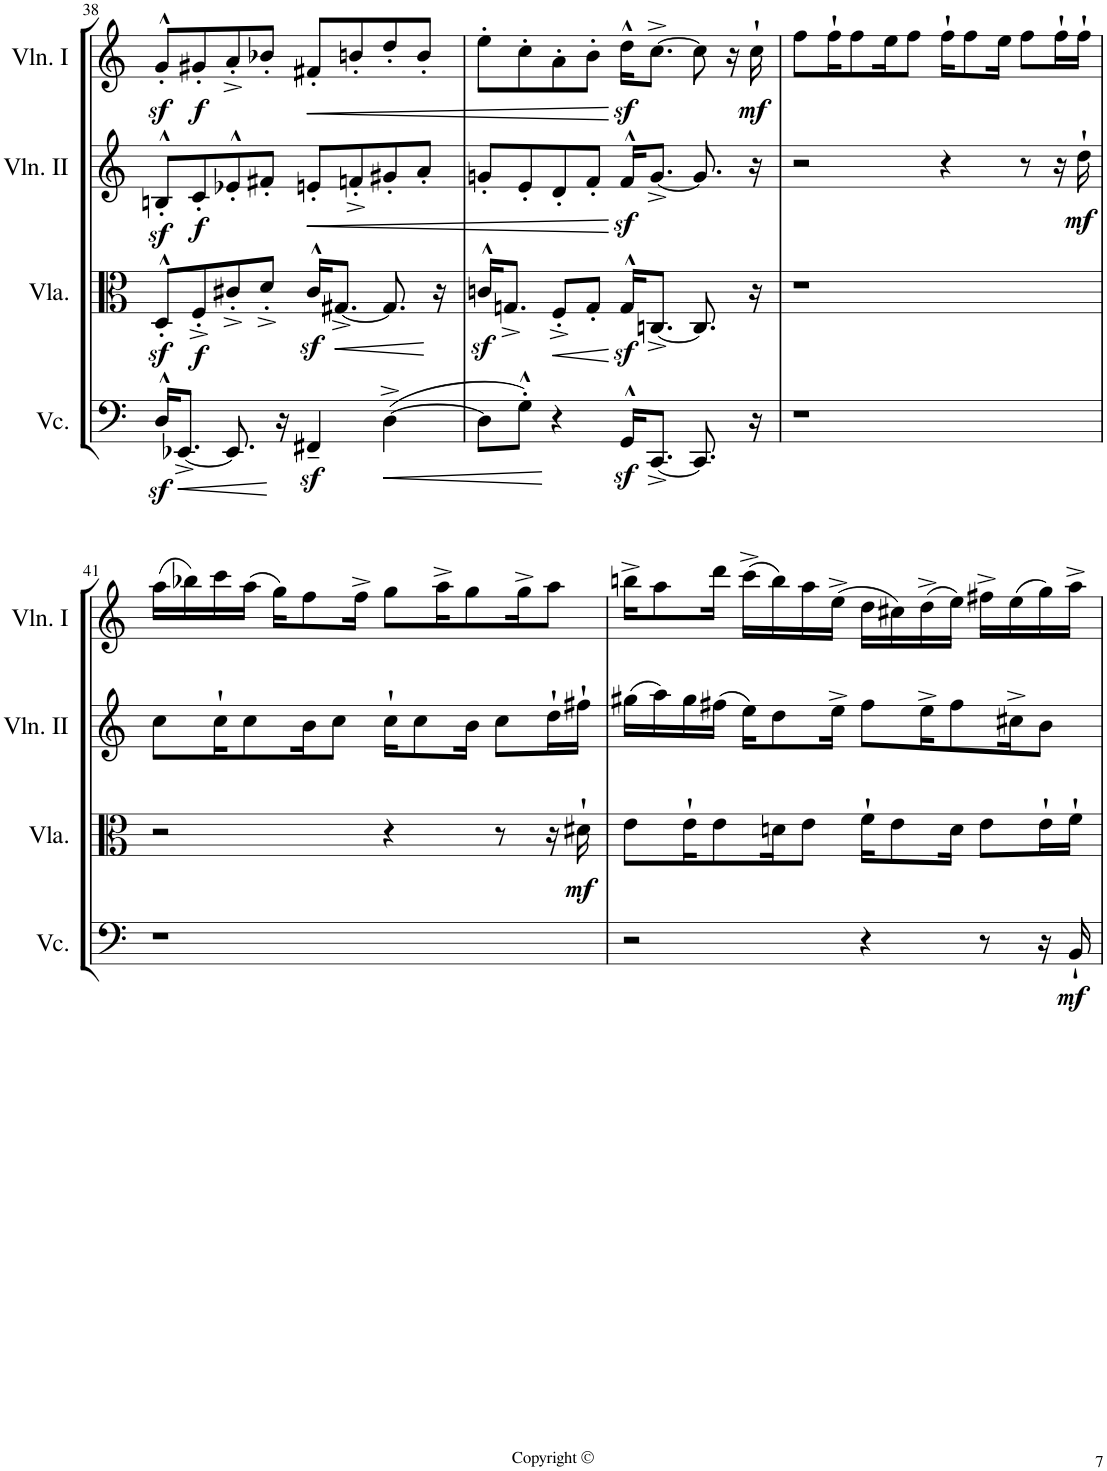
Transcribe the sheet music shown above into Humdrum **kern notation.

**kern	**dynam	**kern	**dynam	**kern	**dynam	**kern	**dynam
*part4	*part4	*part3	*part3	*part2	*part2	*part1	*part1
*staff4	*staff4	*staff3	*staff3	*staff2	*staff2	*staff1	*staff1
*I"Violoncello	*	*I"Viola	*	*I"Violin II	*	*I"Violin I	*
*I'Vc.	*	*I'Vla.	*	*I'Vln. II	*	*I'Vln. I	*
!!LO:PB:g=z
*clefF4	*	*clefC3	*	*clefG2	*	*clefG2	*
*k[]	*	*k[]	*	*k[]	*	*k[]	*
*M4/4	*	*M4/4	*	*M4/4	*	*M4/4	*
=38	=38	=38	=38	=38	=38	=38	=38
16Dz<^^/KL	.	8Dz<'^^/L	.	8Bnz<'^^/L	.	8gz<'^^/L	.
!	!LO:HP:b	!	!	!	!	!	!
[8.EE-X^/J	<	.	.	.	.	.	.
!	!	!	!LO:DY:b	!	!LO:DY:b	!	!LO:DY:b
.	.	8F'^/	f	8c'/	f	8g#X'/	f
8.EE-/]	.	8c#X'^/	.	8e-X'^^/	.	8a'^/	.
.	.	8d'^/J	.	8f#X'/J	.	8b-X'/J	.
16r	.	.	.	.	.	.	.
!	!	!	!	!	!	!	!LO:HP:b
4FF#Xz<~/	.	16c#z<^^/KL	.	8en'/L	.	8f#X'/L	<
!	!	!	!LO:HP:b	!	!	!	!
.	.	[8.G#X^/J	<	.	.	.	.
.	.	.	.	8fn'^/	.	8bn'/	.
([4D^\	.	8.G#/]	.	8g#X'/	.	8dd'/	.
.	.	.	.	8a'/J	.	8b'/J	.
.	.	16r	.	.	.	.	.
=39	=39	=39	=39	=39	=39	=39	=39
8D\L]	.	16cnz<^^/KL	.	8gn'/L	.	8ee'\L	.
.	.	8.Gn^/J	.	.	.	.	.
8G'^^\J)	.	.	.	8e'/	.	8cc'\	.
4r	[	8F'^/L	.	8d'/	.	8a'\	.
.	.	8G'/J	.	8f'/J	.	8b'\J	.
16GGz<^^/KL	.	16Gz<^^/KL	[	16fz<^^/KL	.	16ddz<^^\KL	[
[8.CC^/J	.	[8.Cn^/J	.	[8.g^/J	.	[8.cc^\J	.
8.CC/]	.	8.C/]	.	8.g/]	.	8cc\]	.
.	.	.	.	.	.	16r	.
!	!	!	!	!	!	!	!LO:DY:b
16r	.	16r	.	16r	.	16cc`\	mf
=40	=40	=40	=40	=40	=40	=40	=40
1r	.	1r	.	2r	.	8ff\L	.
.	.	.	.	.	.	16ff`\K	.
.	.	.	.	.	.	8ff\	.
.	.	.	.	.	.	16ee\K	.
.	.	.	.	.	.	8ff\J	.
.	.	.	.	4r	.	16ff`\KL	.
.	.	.	.	.	.	8ff\	.
.	.	.	.	.	.	16ee\Jk	.
.	.	.	.	8r	.	8ff\L	.
.	.	.	.	16r	.	16ff`\L	.
!	!	!	!	!	!LO:DY:b	!	!
.	.	.	.	16dd`\	mf	16ff`\JJ	.
!!LO:LB:g=z
=41	=41	=41	=41	=41	=41	=41	=41
1r	.	2r	.	8cc\L	.	(16aa\LL	.
.	.	.	.	.	.	16bb-X\)	.
.	.	.	.	16cc`\K	.	16ccc\	.
.	.	.	.	8cc\	.	(16aa\JJ	.
.	.	.	.	.	.	16gg\KL)	.
.	.	.	.	16b\K	.	8ff\	.
.	.	.	.	8cc\J	.	.	.
.	.	.	.	.	.	16ff^\Jk	.
.	.	4r	.	16cc`\KL	.	8gg\L	.
.	.	.	.	8cc\	.	.	.
.	.	.	.	.	.	16aa^\K	.
.	.	.	.	16b\Jk	.	8gg\	.
.	.	8r	.	8cc\L	.	.	.
.	.	.	.	.	.	16gg^\K	.
.	.	16r	.	16dd`\L	.	8aa\J	.
!	!	!	!LO:DY:b	!	!	!	!
.	.	16d#X`\	mf	16ff#X`\JJ	.	.	.
=42	=42	=42	=42	=42	=42	=42	=42
2r	.	8e\L	.	(16gg#X\LL	.	16bbn^\KL	.
.	.	.	.	16aa\)	.	8aa\	.
.	.	16e`\K	.	16gg#\	.	.	.
.	.	8e\	.	(16ff#X\JJ	.	16ddd\Jk	.
.	.	.	.	16ee\KL)	.	(16ccc^\LL	.
.	.	16dn\K	.	8dd\	.	16bb\)	.
.	.	8e\J	.	.	.	16aa\	.
.	.	.	.	16ee^\Jk	.	(16ee^\JJ	.
4r	.	16f`\KL	.	8ff#\L	.	16dd\LL	.
.	.	8e\	.	.	.	16cc#X\)	.
.	.	.	.	16ee^\K	.	(16dd^\	.
.	.	16d\Jk	.	8ff#\	.	16ee\JJ)	.
8r	.	8e\L	.	.	.	16ff#X^\LL	.
.	.	.	.	16cc#X^\K	.	(16ee\	.
16r	.	16e`\L	.	8b\J	.	16gg\)	.
!	!LO:DY:b	!	!	!	!	!	!
16BB`/	mf	16f`\JJ	.	.	.	16aa^\JJ	.
=	=	=	=	=	=	=	=
*-	*-	*-	*-	*-	*-	*-	*-
